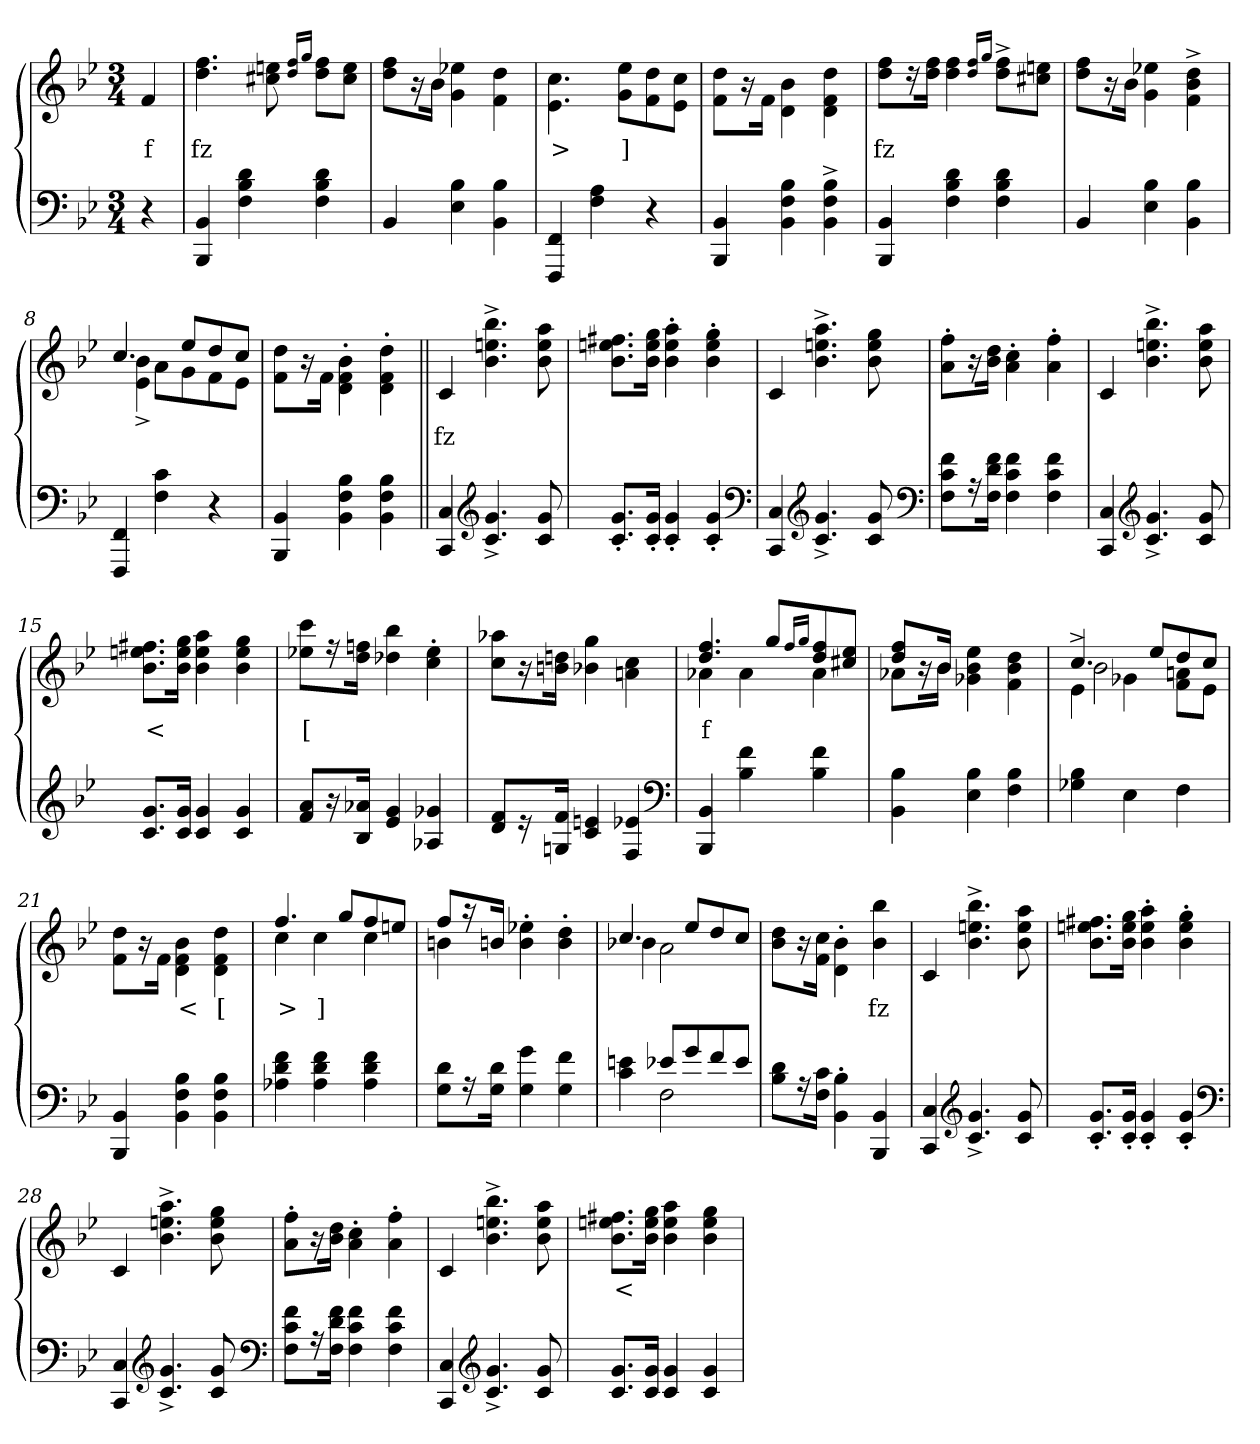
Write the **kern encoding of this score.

**kern	**kern	**text
*part2	*part1	*part1
*staff2	*staff1	*staff1
*clefF4	*clefG2	*
*k[b-e-]	*k[b-e-]	*
*M3/4	*M3/4	*
=1	=1	=1
4r	4f	f
=2	=2	=2
4BB- 4BBB-	4.ff 4.dd	fz
4d 4B- 4F	.	.
.	8een 8cc#X	.
.	16qdd 16qff/L	.
.	16qgg/J	.
4d 4B- 4F	8ff 8ddL	.
.	8ee 8cc#J	.
=3	=3	=3
4BB-	8ff 8ddL	.
.	16r	.
.	16b-Jk	.
4B- 4E-	4ee-X 4g	.
4B- 4BB-	4dd\ 4f\	.
=4	=4	=4
4FF 4FFF	4.cc\ 4.e-\	>
4A 4F	.	.
.	8ee-\ 8g\L	]
4r	8dd 8f	.
.	8cc 8e-J	.
=5	=5	=5
4BB- 4BBB-	8dd\ 8f\L	.
.	16r	.
.	16fJk	.
4B- 4F 4BB-	4b-\ 4d\	.
4B-^> 4F^> 4BB-^>	4dd\ 4f\ 4d\	.
=6	=6	=6
4BB- 4BBB-	8ff 8ddL	fz
.	16r	.
.	16ff 16ddJk	.
4d 4B- 4F	4ff 4dd	.
.	16qdd/ 16qffLL	.
.	16qgg/JJ	.
4d 4B- 4F	8ff^> 8dd^>L	.
.	8een 8cc#XJ	.
=7	=7	=7
4BB-	8ff 8ddL	.
.	16r	.
.	16b-Jk	.
4B- 4E-	4ee-X 4g	.
4B- 4BB-	4dd\^> 4b-\^> 4f\^>	.
=8	=8	=8
*	*^	*
4FF 4FFF	4.cc	4b-^> 4e-^>	.
4c 4F	.	8aL	.
.	8ee-L	8g	.
4r	8dd	8f	.
.	8ccJ	8e-J	.
*	*v	*v	*
=9	=9	=9
4BB- 4BBB-	8dd\ 8f\L	.
.	16r	.
.	16fJk	.
4B- 4F 4BB-	4b-\'> 4f\'> 4d\'>	.
4B- 4F 4BB-	4dd\'> 4f\'> 4d\'>	.
=10||	=10||	=10||
4C 4CC	4c	fz
*clefG2	*	*
4.g^> 4.c^>	4.bb-^> 4.een^> 4.b-^>	.
8g 8c	8aa 8ee 8b-	.
=11	=11	=11
8.g'> 8.c'>L	8.ff#X 8.een 8.b-L	.
16g'> 16c'>Jk	16gg 16ee 16b-Jk	.
4g'> 4c'>	4aa'> 4ee'> 4b-'>	.
4g'> 4c'>	4gg'> 4ee'> 4b-'>	.
*clefF4	*	*
=12	=12	=12
4C 4CC	4c	.
*clefG2	*	*
4.g^> 4.c^>	4.aa^> 4.een^> 4.b-^>	.
8g 8c	8gg 8ee 8b-	.
*clefF4	*	*
=13	=13	=13
8f 8c 8FL	8ff'> 8a'>L	.
16r	16r	.
16f 16d 16FJk	16dd 16b-Jk	.
4f 4c 4F	4cc'> 4a'>	.
4f 4c 4F	4ff'> 4a'>	.
=14	=14	=14
4C 4CC	4c	.
*clefG2	*	*
4.g^> 4.c^>	4.bb-^> 4.een^> 4.b-^>	.
8g 8c	8aa 8ee 8b-	.
=15	=15	=15
8.g 8.cL	8.ff#X 8.een 8.b-L	<
16g 16cJk	16gg 16ee 16b-Jk	.
4g 4c	4aa 4ee 4b-	.
4g 4c	4gg 4ee 4b-	.
=16	=16	=16
8a 8fL	8ccc 8ee-XL	[
16r	16r	.
16a-X 16B-Jk	16ffn 16ddJk	.
4g 4e-	4bb- 4dd-X	.
4g-X 4A-	4ee-'> 4cc'>	.
=17	=17	=17
8f 8dL	8aa-X 8ccL	.
16r	16r	.
16f 16GnJk	16ddn 16bnJk	.
4en 4c	4gg 4b-X	.
4e-X 4F	4cc 4an	.
*clefF4	*	*
=18	=18	=18
*	*^	*
4BB- 4BBB-	4.ff 4.dd	4a-X	f
4f 4B-	.	4a-	.
.	8ggL	.	.
.	16qff/L	.	.
.	16qgg/J	.	.
4f 4B-	8ff 8dd	4a-	.
.	8ee- 8cc#XJ	.	.
=19	=19	=19	=19
4B- 4BB-	8ff 8ddL	8a-XL	.
.	16r	16ryy	.
.	16b-Jk	16b-Jk	.
4B- 4E-	2ryy	4ee- 4b- 4g-X	.
4B- 4F	.	4dd\ 4b-\ 4f\	.
=20	=20	=20	=20
*	*	*^	*
4B- 4G-X	4.cc	2b-	4e-^>\	.
4E-	.	.	4g-X\	.
.	8ee-L	.	.	.
4F	8dd	4ryy	8an\ 8fL	.
.	8ccJ	.	8e-\J	.
*	*v	*v	*v	*
=21	=21	=21
4BB- 4BBB-	8dd\ 8f\L	.
.	16r	.
.	16fJk	.
4B- 4F 4BB-	4b-\ 4f\ 4d\	<
4B- 4F 4BB-	4dd\ 4f\ 4d\	[
=22	=22	=22
*	*^	*
4f 4d 4A-X	4.ff	4cc	>
4f 4d 4A-	.	4cc	]
.	8ggL	.	.
4f 4d 4A-	8ff	4cc	.
.	8eenJ	.	.
=23	=23	=23	=23
8d 8GL	8ffL	4bn	.
16r	16r	.	.
16d 16GJk	16bnJk	.	.
4g 4G	2ryy	4ee-X'> 4b'>	.
4f 4G	.	4dd'> 4b'>	.
=24	=24	=24	=24
*^	*	*	*
4ryy	4en 4c	4.cc	4b-X	.
8e-L	2F	.	2a	.
8g	.	8ee-L	.	.
8f	.	8dd	.	.
8e-J	.	8ccJ	.	.
*v	*v	*	*	*
*	*v	*v	*
=25	=25	=25
8d 8B-L	8dd\ 8b-\L	.
16r	16r	.
16c 16FJk	16cc 16fJk	.
4B-'> 4BB-'>	4b-\'> 4d\'>	.
4BB- 4BBB-	4bb- 4b-	fz
=26	=26	=26
4C 4CC	4c	.
*clefG2	*	*
4.g^> 4.c^>	4.bb-^> 4.een^> 4.b-^>	.
8g 8c	8aa 8ee 8b-	.
=27	=27	=27
8.g'> 8.c'>L	8.ff#X 8.een 8.b-L	.
16g'> 16c'>Jk	16gg 16ee 16b-Jk	.
4g'> 4c'>	4aa'> 4ee'> 4b-'>	.
4g'> 4c'>	4gg'> 4ee'> 4b-'>	.
*clefF4	*	*
=28	=28	=28
4C 4CC	4c	.
*clefG2	*	*
4.g^> 4.c^>	4.aa^> 4.een^> 4.b-^>	.
8g 8c	8gg 8ee 8b-	.
*clefF4	*	*
=29	=29	=29
8f 8c 8FL	8ff'> 8a'>L	.
16r	16r	.
16f 16d 16FJk	16dd 16b-Jk	.
4f 4c 4F	4cc'> 4a'>	.
4f 4c 4F	4ff'> 4a'>	.
=30	=30	=30
4C 4CC	4c	.
*clefG2	*	*
4.g^> 4.c^>	4.bb-^> 4.een^> 4.b-^>	.
8g 8c	8aa 8ee 8b-	.
=31	=31	=31
8.g 8.cL	8.ff#X 8.een 8.b-L	<
16g 16cJk	16gg 16ee 16b-Jk	.
4g 4c	4aa 4ee 4b-	.
4g 4c	4gg 4ee 4b-	.
=	=	=
*-	*-	*-
